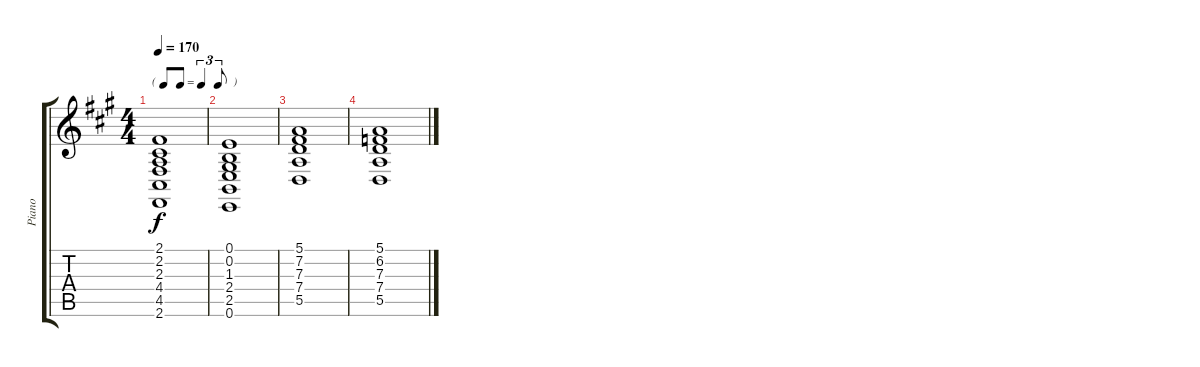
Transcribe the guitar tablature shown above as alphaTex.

\track ("Piano" "Piano") {instrument acousticgrandpiano}
\staff {score tabs}
\tuning (E4 B3 G3 D3 A2 E2) {hide}
\ts (4 4)
\tf triplet8th
\tempo 170
\clef g2
\ks a
(2.1 2.2 2.3 4.4 4.5 2.6).1{dy f} |
(0.1 0.2 1.3 2.4 2.5 0.6).1 |
(5.1 7.2 7.3 7.4 5.5).1 |
(5.1 6.2 7.3 7.4 5.5).1
